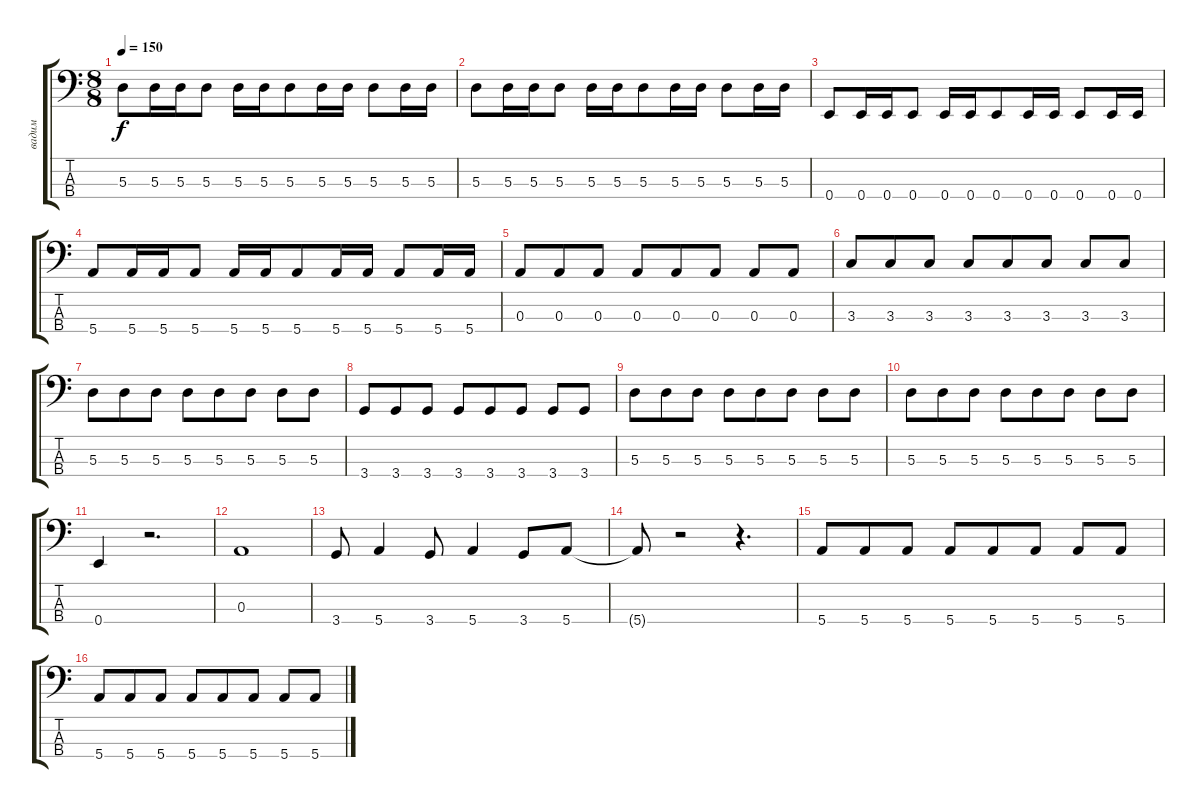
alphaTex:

\track ("вадим" "вадим") {instrument electricbasspick}
\staff {score tabs}
\tuning (G2 D2 A1 E1) {hide}
\ts (8 8)
\tempo 150
\clef f4
\ks c
5.3.8{dy f} 5.3.16 5.3.16 5.3.8 5.3.16 5.3.16 5.3.8 5.3.16 5.3.16 5.3.8 5.3.16 5.3.16 |
5.3.8 5.3.16 5.3.16 5.3.8 5.3.16 5.3.16 5.3.8 5.3.16 5.3.16 5.3.8 5.3.16 5.3.16 |
0.4.8 0.4.16 0.4.16 0.4.8 0.4.16 0.4.16 0.4.8 0.4.16 0.4.16 0.4.8 0.4.16 0.4.16 |
5.4.8 5.4.16 5.4.16 5.4.8 5.4.16 5.4.16 5.4.8 5.4.16 5.4.16 5.4.8 5.4.16 5.4.16 |
0.3.8 0.3.8 0.3.8 0.3.8 0.3.8 0.3.8 0.3.8 0.3.8 |
3.3.8 3.3.8 3.3.8 3.3.8 3.3.8 3.3.8 3.3.8 3.3.8 |
5.3.8 5.3.8 5.3.8 5.3.8 5.3.8 5.3.8 5.3.8 5.3.8 |
3.4.8 3.4.8 3.4.8 3.4.8 3.4.8 3.4.8 3.4.8 3.4.8 |
5.3.8 5.3.8 5.3.8 5.3.8 5.3.8 5.3.8 5.3.8 5.3.8 |
5.3.8 5.3.8 5.3.8 5.3.8 5.3.8 5.3.8 5.3.8 5.3.8 |
0.4.4 r.2{d} |
0.3.1 |
3.4.8 5.4.4 3.4.8 5.4.4 3.4.8 5.4.8 |
5.4{t}.8 r.2 r.4{d} |
5.4.8 5.4.8 5.4.8 5.4.8 5.4.8 5.4.8 5.4.8 5.4.8 |
5.4.8 5.4.8 5.4.8 5.4.8 5.4.8 5.4.8 5.4.8 5.4.8
